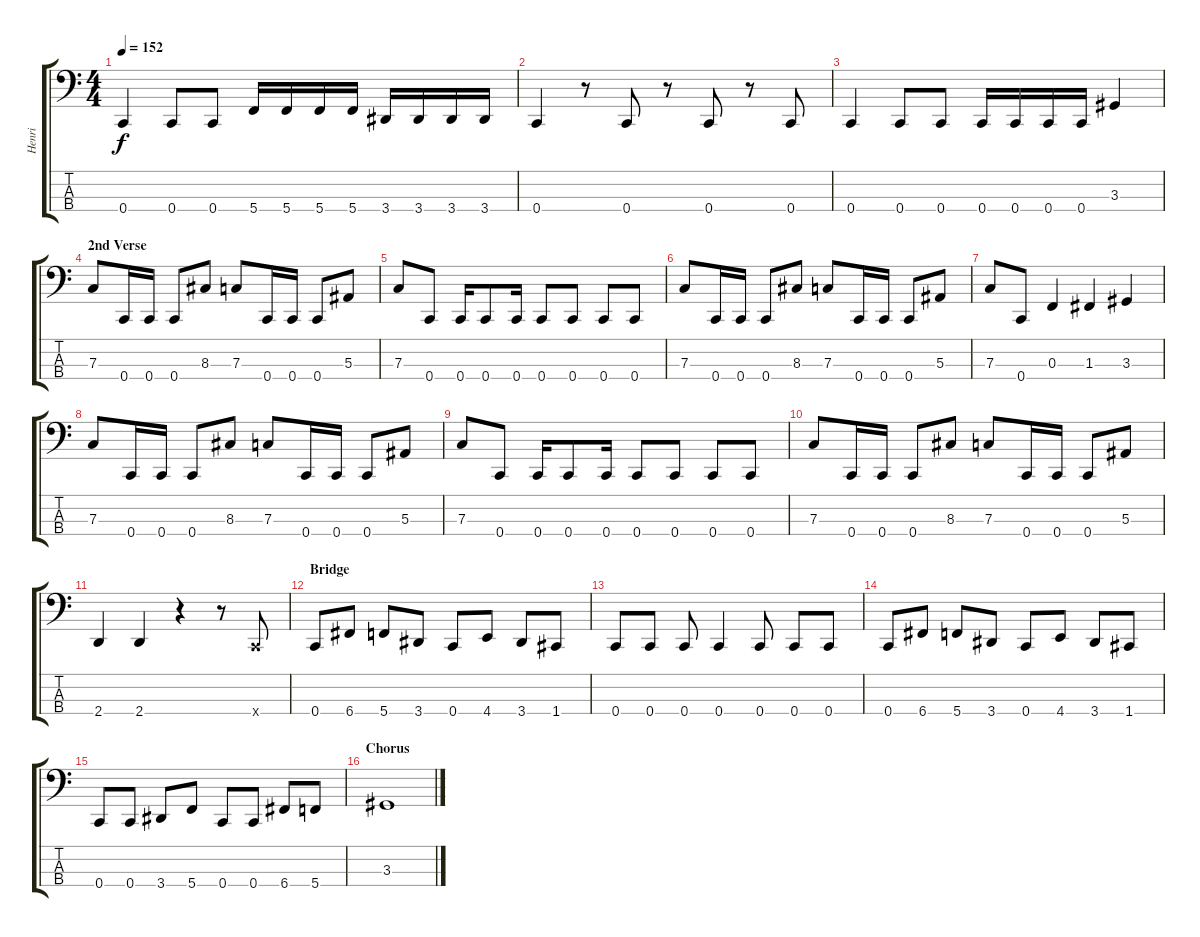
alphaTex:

\track ("Henri" "Henri") {instrument electricbasspick}
\staff {score tabs}
\tuning (Eb2 Bb1 F1 C1) {hide}
\ts (4 4)
\tempo 152
\clef f4
\ks c
0.4.4{dy f} 0.4.8 0.4.8 5.4.16 5.4.16 5.4.16 5.4.16 3.4.16 3.4.16 3.4.16 3.4.16 |
0.4.4 r.8 0.4.8 r.8 0.4.8 r.8 0.4.8 |
0.4.4 0.4.8 0.4.8 0.4.16 0.4.16 0.4.16 0.4.16 3.3.4 |
\section ("" "2nd Verse")
7.3.8 0.4.16 0.4.16 0.4.8 8.3.8 7.3.8 0.4.16 0.4.16 0.4.8 5.3.8 |
7.3.8 0.4.8 0.4.16 0.4.8 0.4.16 0.4.8 0.4.8 0.4.8 0.4.8 |
7.3.8 0.4.16 0.4.16 0.4.8 8.3.8 7.3.8 0.4.16 0.4.16 0.4.8 5.3.8 |
7.3.8 0.4.8 0.3.4 1.3.4 3.3.4 |
7.3.8 0.4.16 0.4.16 0.4.8 8.3.8 7.3.8 0.4.16 0.4.16 0.4.8 5.3.8 |
7.3.8 0.4.8 0.4.16 0.4.8 0.4.16 0.4.8 0.4.8 0.4.8 0.4.8 |
7.3.8 0.4.16 0.4.16 0.4.8 8.3.8 7.3.8 0.4.16 0.4.16 0.4.8 5.3.8 |
2.4.4 2.4.4 r.4 r.8 0.4{x}.8 |
\section ("" "Bridge")
0.4.8 6.4.8 5.4.8 3.4.8 0.4.8 4.4.8 3.4.8 1.4.8 |
0.4.8 0.4.8 0.4.8 0.4.4 0.4.8 0.4.8 0.4.8 |
0.4.8 6.4.8 5.4.8 3.4.8 0.4.8 4.4.8 3.4.8 1.4.8 |
0.4.8 0.4.8 3.4.8 5.4.8 0.4.8 0.4.8 6.4.8 5.4.8 |
\section ("" "Chorus")
3.3.1
